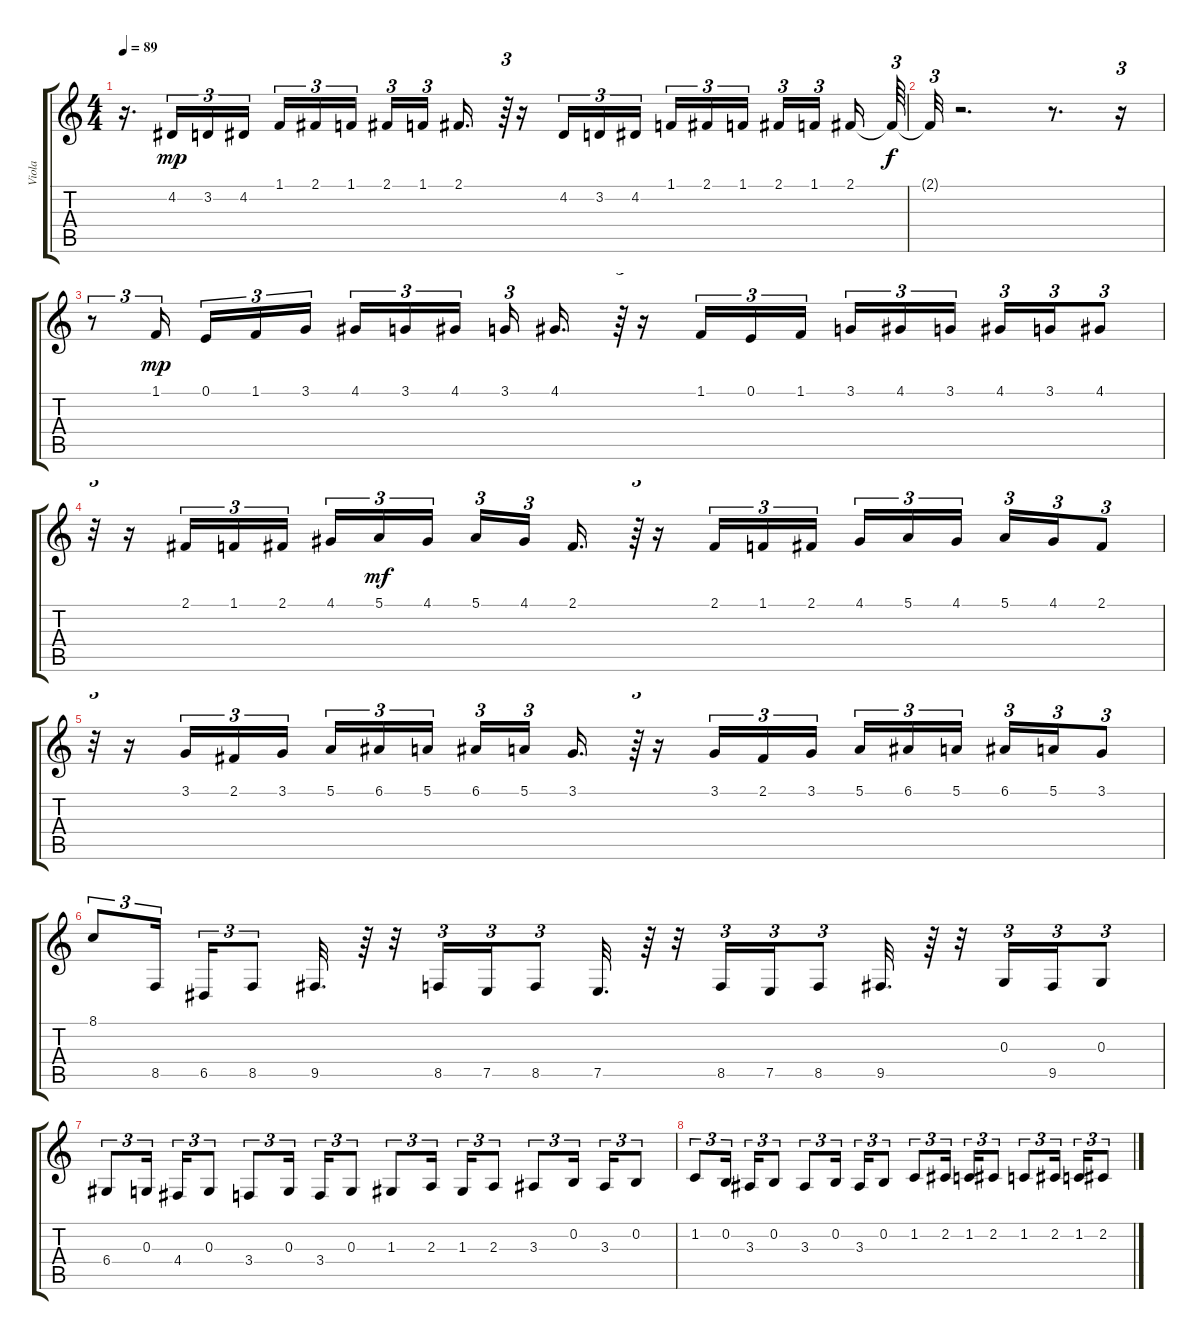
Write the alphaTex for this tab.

\track ("Viola" "Viola") {instrument pizzicatostrings}
\staff {score tabs}
\tuning (E4 B3 G3 D3 A2 E2) {hide}
\ts (4 4)
\tempo 89
\clef g2
\ks c
r.16{d dy p} 4.2.16{tu (3 2) dy mp} 3.2.16{tu (3 2)} 4.2.16{tu (3 2)} 1.1.16{tu (3 2)} 2.1.16{tu (3 2)} 1.1.16{tu (3 2)} 2.1.16{tu (3 2)} 1.1.16{tu (3 2)} 2.1.16{d} r.64{tu (3 2)} r.16 4.2.16{tu (3 2)} 3.2.16{tu (3 2)} 4.2.16{tu (3 2)} 1.1.16{tu (3 2)} 2.1.16{tu (3 2)} 1.1.16{tu (3 2)} 2.1.16{tu (3 2)} 1.1.16{tu (3 2)} 2.1.16 2.1{t}.64{tu (3 2) dy f} |
2.1{t}.32{tu (3 2)} r.2{d} r.8{d} r.16{tu (3 2)} |
r.8{tu (3 2)} 1.1.16{tu (3 2) dy mp} 0.1.16{tu (3 2)} 1.1.16{tu (3 2)} 3.1.16{tu (3 2)} 4.1.16{tu (3 2)} 3.1.16{tu (3 2)} 4.1.16{tu (3 2)} 3.1.16{tu (3 2)} 4.1.16{d} r.64{tu (3 2)} r.16 1.1.16{tu (3 2)} 0.1.16{tu (3 2)} 1.1.16{tu (3 2)} 3.1.16{tu (3 2)} 4.1.16{tu (3 2)} 3.1.16{tu (3 2)} 4.1.16{tu (3 2)} 3.1.16{tu (3 2)} 4.1.8{tu (3 2)} |
r.32{tu (3 2)} r.16 2.1.16{tu (3 2)} 1.1.16{tu (3 2)} 2.1.16{tu (3 2)} 4.1.16{tu (3 2)} 5.1.16{tu (3 2) dy mf} 4.1.16{tu (3 2)} 5.1.16{tu (3 2)} 4.1.16{tu (3 2)} 2.1.16{d} r.64{tu (3 2)} r.16 2.1.16{tu (3 2)} 1.1.16{tu (3 2)} 2.1.16{tu (3 2)} 4.1.16{tu (3 2)} 5.1.16{tu (3 2)} 4.1.16{tu (3 2)} 5.1.16{tu (3 2)} 4.1.16{tu (3 2)} 2.1.8{tu (3 2)} |
r.32{tu (3 2)} r.16 3.1.16{tu (3 2)} 2.1.16{tu (3 2)} 3.1.16{tu (3 2)} 5.1.16{tu (3 2)} 6.1.16{tu (3 2)} 5.1.16{tu (3 2)} 6.1.16{tu (3 2)} 5.1.16{tu (3 2)} 3.1.16{d} r.64{tu (3 2)} r.16 3.1.16{tu (3 2)} 2.1.16{tu (3 2)} 3.1.16{tu (3 2)} 5.1.16{tu (3 2)} 6.1.16{tu (3 2)} 5.1.16{tu (3 2)} 6.1.16{tu (3 2)} 5.1.16{tu (3 2)} 3.1.8{tu (3 2)} |
8.1.8{tu (3 2)} 8.5.16{tu (3 2)} 6.5.16{tu (3 2)} 8.5.8{tu (3 2)} 9.5.32{d} r.64 r.32 8.5.16{tu (3 2)} 7.5.16{tu (3 2)} 8.5.8{tu (3 2)} 7.5.32{d} r.64 r.32 8.5.16{tu (3 2)} 7.5.16{tu (3 2)} 8.5.8{tu (3 2)} 9.5.32{d} r.64 r.32 0.3.16{tu (3 2)} 9.5.16{tu (3 2)} 0.3.8{tu (3 2)} |
6.4.8{tu (3 2)} 0.3.16{tu (3 2)} 4.4.16{tu (3 2)} 0.3.8{tu (3 2)} 3.4.8{tu (3 2)} 0.3.16{tu (3 2)} 3.4.16{tu (3 2)} 0.3.8{tu (3 2)} 1.3.8{tu (3 2)} 2.3.16{tu (3 2)} 1.3.16{tu (3 2)} 2.3.8{tu (3 2)} 3.3.8{tu (3 2)} 0.2.16{tu (3 2)} 3.3.16{tu (3 2)} 0.2.8{tu (3 2)} |
1.2.8{tu (3 2)} 0.2.16{tu (3 2)} 3.3.16{tu (3 2)} 0.2.8{tu (3 2)} 3.3.8{tu (3 2)} 0.2.16{tu (3 2)} 3.3.16{tu (3 2)} 0.2.8{tu (3 2)} 1.2.8{tu (3 2)} 2.2.16{tu (3 2)} 1.2.16{tu (3 2)} 2.2.8{tu (3 2)} 1.2.8{tu (3 2)} 2.2.16{tu (3 2)} 1.2.16{tu (3 2)} 2.2.8{tu (3 2)}
